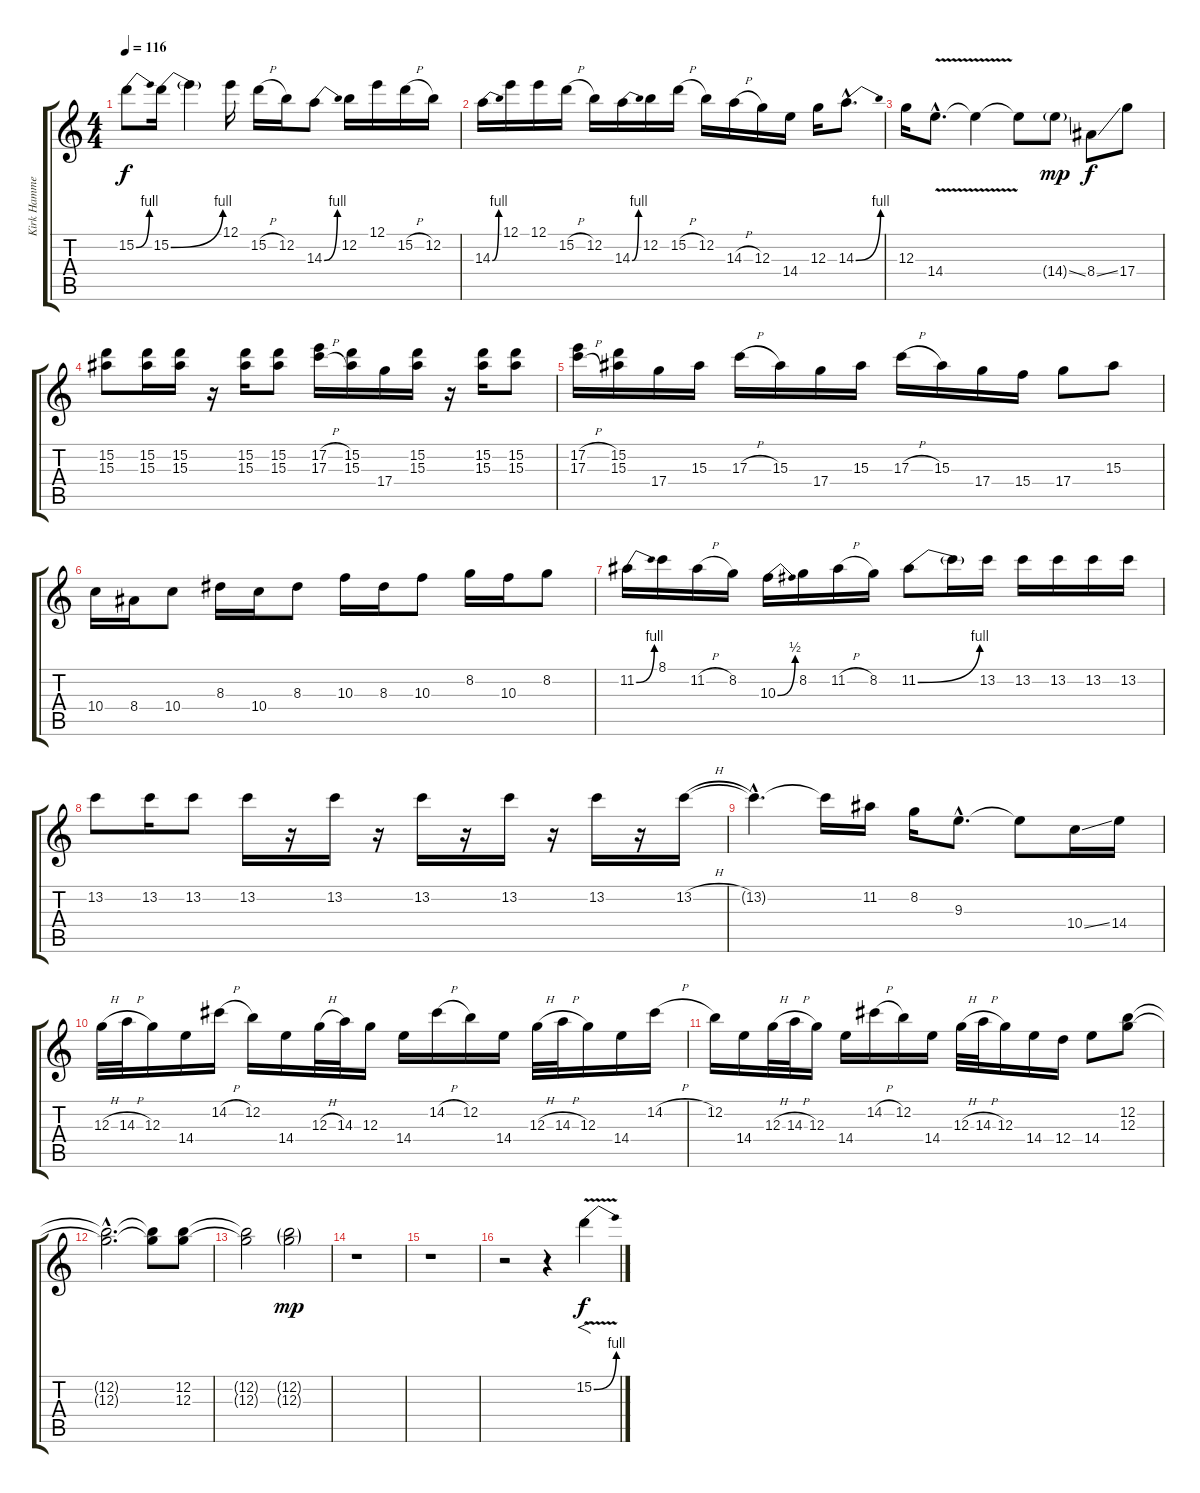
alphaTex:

\track ("Kirk Hammett" "Kirk Hamme") {instrument distortionguitar}
\staff {score tabs}
\tuning (E4 B3 G3 D3 A2 E2) {hide}
\ts (4 4)
\tempo 116
\clef g2
\ks c
15.2{be (bend 0 0 60 4)}.8{dy f} 15.2{be (bend 0 0 60 4)}.16 15.2{t}.4 12.1.16 15.2{h}.16 12.2.16 14.3{be (bend 0 0 60 4)}.8 12.2.16 12.1.16 15.2{h}.16 12.2.16 |
14.3{be (bend 0 0 60 4)}.16 12.1.16 12.1.16 15.2{h}.16 12.2.16 14.3{be (bend 0 0 60 4)}.16 12.2.16 15.2{h}.16 12.2.16 14.3{h}.16 12.3.16 14.4.16 12.3.16 14.3{be (bend 0 0 60 4) hac}.8{d} |
12.3.16 14.4{v hac}.8{d} 14.4{t}.4 14.4{t}.8 14.4{ss g}.8{dy mp} 8.4{ss}.8{dy f} 17.4.8 |
(15.2 15.3).8 (15.2 15.3).16 (15.2 15.3).16 r.16 (15.2 15.3).16 (15.2 15.3).8 (17.2{h} 17.3{h}).16 (15.2 15.3).16 17.4.16 (15.2 15.3).16 r.16 (15.2 15.3).16 (15.2 15.3).8 |
(17.2{h} 17.3{h}).16 (15.2 15.3).16 17.4.16 15.3.16 17.3{h}.16 15.3.16 17.4.16 15.3.16 17.3{h}.16 15.3.16 17.4.16 15.4.16 17.4.8 15.3.8 |
10.4.16 8.4.16 10.4.8 8.3.16 10.4.16 8.3.8 10.3.16 8.3.16 10.3.8 8.2.16 10.3.16 8.2.8 |
11.2{be (bend 0 0 60 4)}.16 8.1.16 11.2{h}.16 8.2.16 10.3{be (bend 0 0 60 2)}.16 8.2.16 11.2{h}.16 8.2.16 11.2{be (bend 0 0 60 4)}.8 11.2{t}.16 13.2.16 13.2.16 13.2.16 13.2.16 13.2.16 |
13.2.8 13.2.16 13.2.8 13.2.16 r.16 13.2.16 r.16 13.2.16 r.16 13.2.16 r.16 13.2.16 r.16 13.2{h}.16 |
13.2{hac t}.4{d} 13.2{t}.16 11.2.16 8.2.16 9.3{hac}.8{d} 9.3{t}.8 10.4{ss}.16 14.4.16 |
12.3{h}.32 14.3{h}.32 12.3.16 14.4.16 14.2{h}.16 12.2.16 14.4.16 12.3{h}.32 14.3.32 12.3.16 14.4.16 14.2{h}.16 12.2.16 14.4.16 12.3{h}.32 14.3{h}.32 12.3.16 14.4.16 14.2{h}.16 |
12.2.16 14.4.16 12.3{h}.32 14.3{h}.32 12.3.16 14.4.16 14.2{h}.16 12.2.16 14.4.16 12.3{h}.32 14.3{h}.32 12.3.16 14.4.16 12.4.16 14.4.8 (12.2 12.3).8 |
(12.2{hac t} 12.3{hac t}).2{d} (12.2{t} 12.3{t}).8 (12.2 12.3).8 |
(12.2{t} 12.3{t}).2 (12.2{g} 12.3{g}).2{dy mp} |
r.1 |
r.1 |
r.2 r.4 15.2{be (bend 0 0 60 4) v}.4{f dy f}
